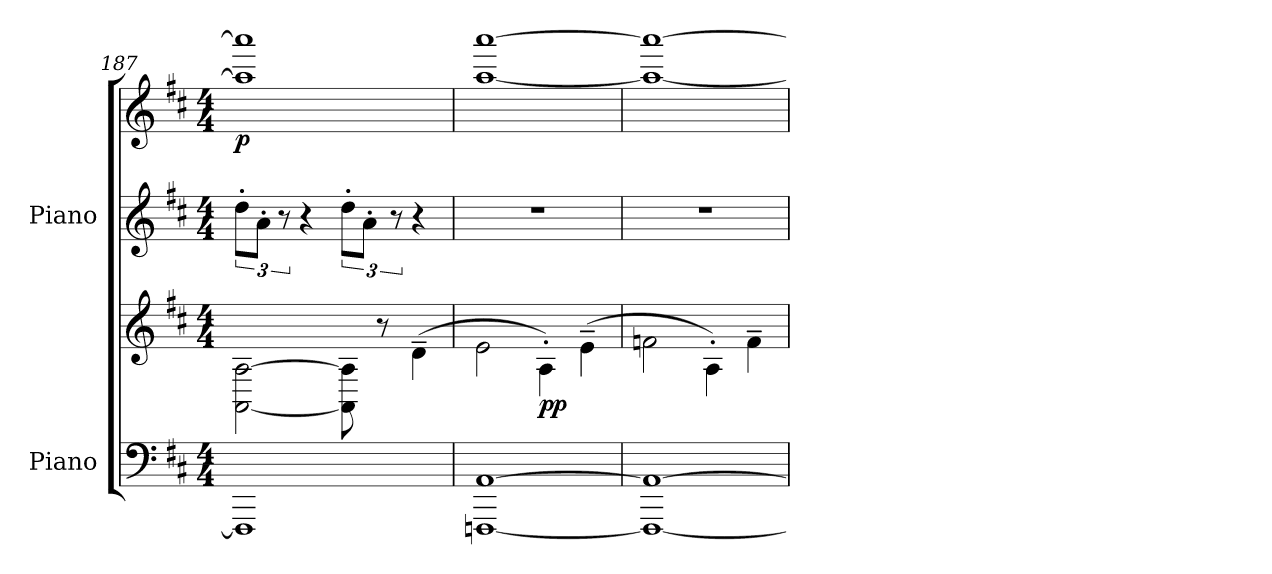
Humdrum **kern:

**kern	**kern	**dynam	**kern	**kern	**dynam
*part2	*part2	*part2	*part1	*part1	*part1
*staff4	*staff3	*staff3/4	*staff2	*staff1	*staff1/2
*I"Piano	*	*	*I"Piano	*	*
*I'Pno.	*	*	*I'Pno.	*	*
!!LO:LB:g=z
*clefF4	*clefG2	*	*clefG2	*clefG2	*
*k[f#c#]	*k[f#c#]	*	*k[f#c#]	*k[f#c#]	*
*M4/4	*M4/4	*	*M4/4	*M4/4	*
=187	=187	=187	=187	=187	=187
!	!	!	!	!	!LO:DY:b
1FFF]	[2AA\ [2A\	.	12dd'\L	1aa] 1aaa]	p
.	.	.	12a'\J	.	.
.	.	.	12r	.	.
.	.	.	4r	.	.
.	8AA\] 8A\]	.	12dd'\L	.	.
.	.	.	12a'\J	.	.
.	8r	.	.	.	.
.	.	.	12r	.	.
.	(>4d~\	.	4r	.	.
=188	=188	=188	=188	=188	=188
[1FFFn [1AA	2e\	.	1r	[1aa [1aaa	.
!	!	!LO:DY:b	!	!	!
.	4A'\)	pp	.	.	.
.	(>4e~\	.	.	.	.
=189	=189	=189	=189	=189	=189
1FFF_ 1AA_	2fn\	.	1r	1aa_ 1aaa_	.
.	4A'\)	.	.	.	.
.	4f~\	.	.	.	.
=	=	=	=	=	=
*-	*-	*-	*-	*-	*-
